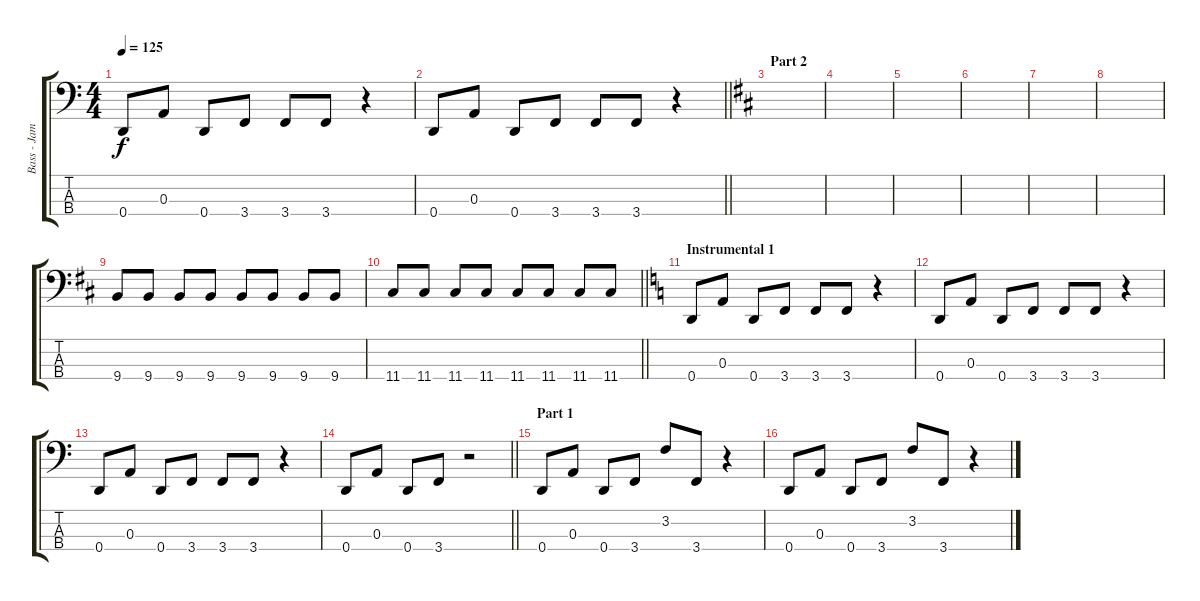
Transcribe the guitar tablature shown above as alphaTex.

\track ("Bass - James Johnston" "Bass - Jam") {instrument electricbassfinger}
\staff {score tabs}
\tuning (G2 D2 A1 D1) {hide}
\ts (4 4)
\tempo 125
\clef f4
\ks c
0.4.8{dy f} 0.3.8 0.4.8 3.4.8 3.4.8 3.4.8 r.4 |
\barLineRight lightlight
0.4.8 0.3.8 0.4.8 3.4.8 3.4.8 3.4.8 r.4 |
\section ("" "Part 2")
\ks d
|
|
|
|
|
|
9.4.8 9.4.8 9.4.8 9.4.8 9.4.8 9.4.8 9.4.8 9.4.8 |
\barLineRight lightlight
11.4.8 11.4.8 11.4.8 11.4.8 11.4.8 11.4.8 11.4.8 11.4.8 |
\section ("" "Instrumental 1")
\ks c
0.4.8 0.3.8 0.4.8 3.4.8 3.4.8 3.4.8 r.4 |
0.4.8 0.3.8 0.4.8 3.4.8 3.4.8 3.4.8 r.4 |
0.4.8 0.3.8 0.4.8 3.4.8 3.4.8 3.4.8 r.4 |
\barLineRight lightlight
0.4.8 0.3.8 0.4.8 3.4.8 r.2 |
\section ("" "Part 1")
0.4.8 0.3.8 0.4.8 3.4.8 3.2.8 3.4.8 r.4 |
0.4.8 0.3.8 0.4.8 3.4.8 3.2.8 3.4.8 r.4
